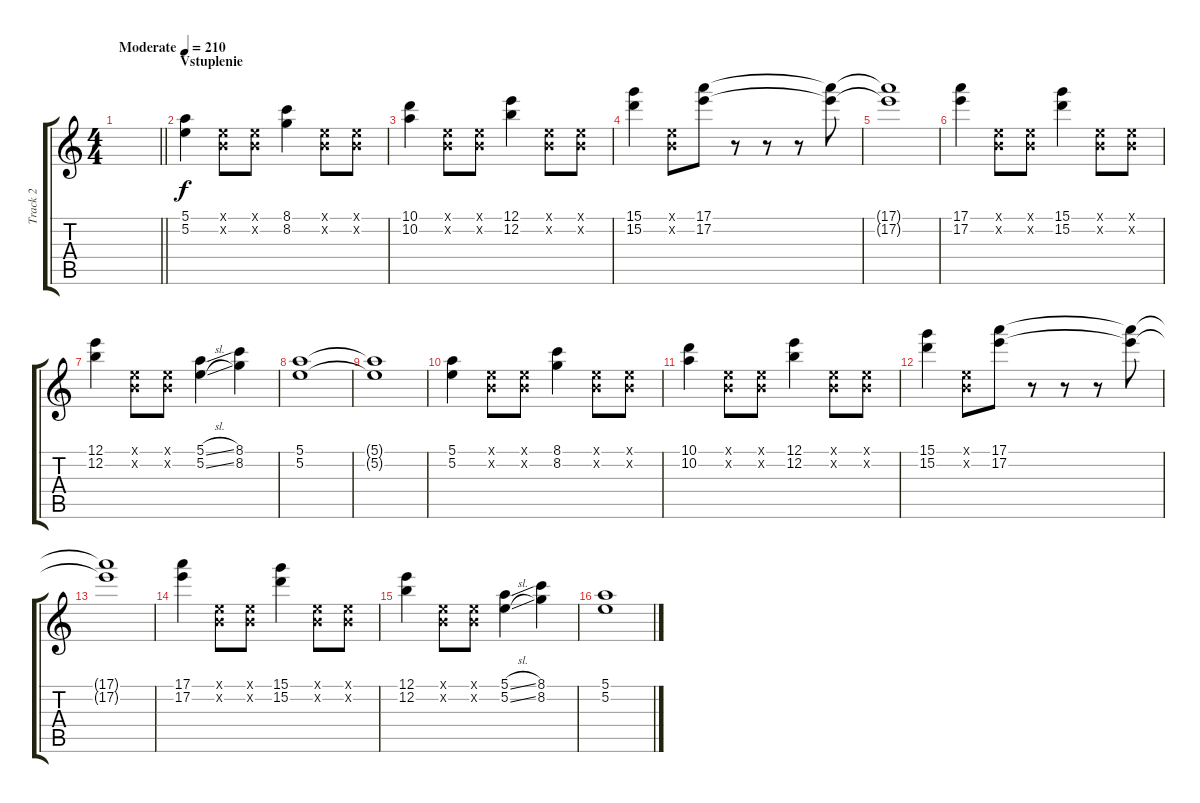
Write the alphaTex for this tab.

\track ("Track 2" "Track 2") {instrument acousticguitarsteel}
\staff {score tabs}
\tuning (E4 B3 G3 D3 A2 E2) {hide}
\ts (4 4)
\tempo (210 "Moderate")
\clef g2
\barLineRight lightlight
\ks c
|
\section ("" "Vstuplenie")
(5.1 5.2).4 (0.1{x} 0.2{x}).8 (0.1{x} 0.2{x}).8 (8.1 8.2).4 (0.1{x} 0.2{x}).8 (0.1{x} 0.2{x}).8 |
(10.1 10.2).4 (0.1{x} 0.2{x}).8 (0.1{x} 0.2{x}).8 (12.1 12.2).4 (0.1{x} 0.2{x}).8 (0.1{x} 0.2{x}).8 |
(15.1 15.2).4 (0.1{x} 0.2{x}).8 (17.1 17.2).8 r.8 r.8 r.8 (17.1{t} 17.2{t}).8 |
(17.1{t} 17.2{t}).1 |
(17.1 17.2).4 (0.1{x} 0.2{x}).8 (0.1{x} 0.2{x}).8 (15.1 15.2).4 (0.1{x} 0.2{x}).8 (0.1{x} 0.2{x}).8 |
(12.1 12.2).4 (0.1{x} 0.2{x}).8 (0.1{x} 0.2{x}).8 (5.1{sl} 5.2{sl}).4 (8.1 8.2).4 |
(5.1 5.2).1 |
(5.1{t} 5.2{t}).1 |
(5.1 5.2).4 (0.1{x} 0.2{x}).8 (0.1{x} 0.2{x}).8 (8.1 8.2).4 (0.1{x} 0.2{x}).8 (0.1{x} 0.2{x}).8 |
(10.1 10.2).4 (0.1{x} 0.2{x}).8 (0.1{x} 0.2{x}).8 (12.1 12.2).4 (0.1{x} 0.2{x}).8 (0.1{x} 0.2{x}).8 |
(15.1 15.2).4 (0.1{x} 0.2{x}).8 (17.1 17.2).8 r.8 r.8 r.8 (17.1{t} 17.2{t}).8 |
(17.1{t} 17.2{t}).1 |
(17.1 17.2).4 (0.1{x} 0.2{x}).8 (0.1{x} 0.2{x}).8 (15.1 15.2).4 (0.1{x} 0.2{x}).8 (0.1{x} 0.2{x}).8 |
(12.1 12.2).4 (0.1{x} 0.2{x}).8 (0.1{x} 0.2{x}).8 (5.1{sl} 5.2{sl}).4 (8.1 8.2).4 |
(5.1 5.2).1
